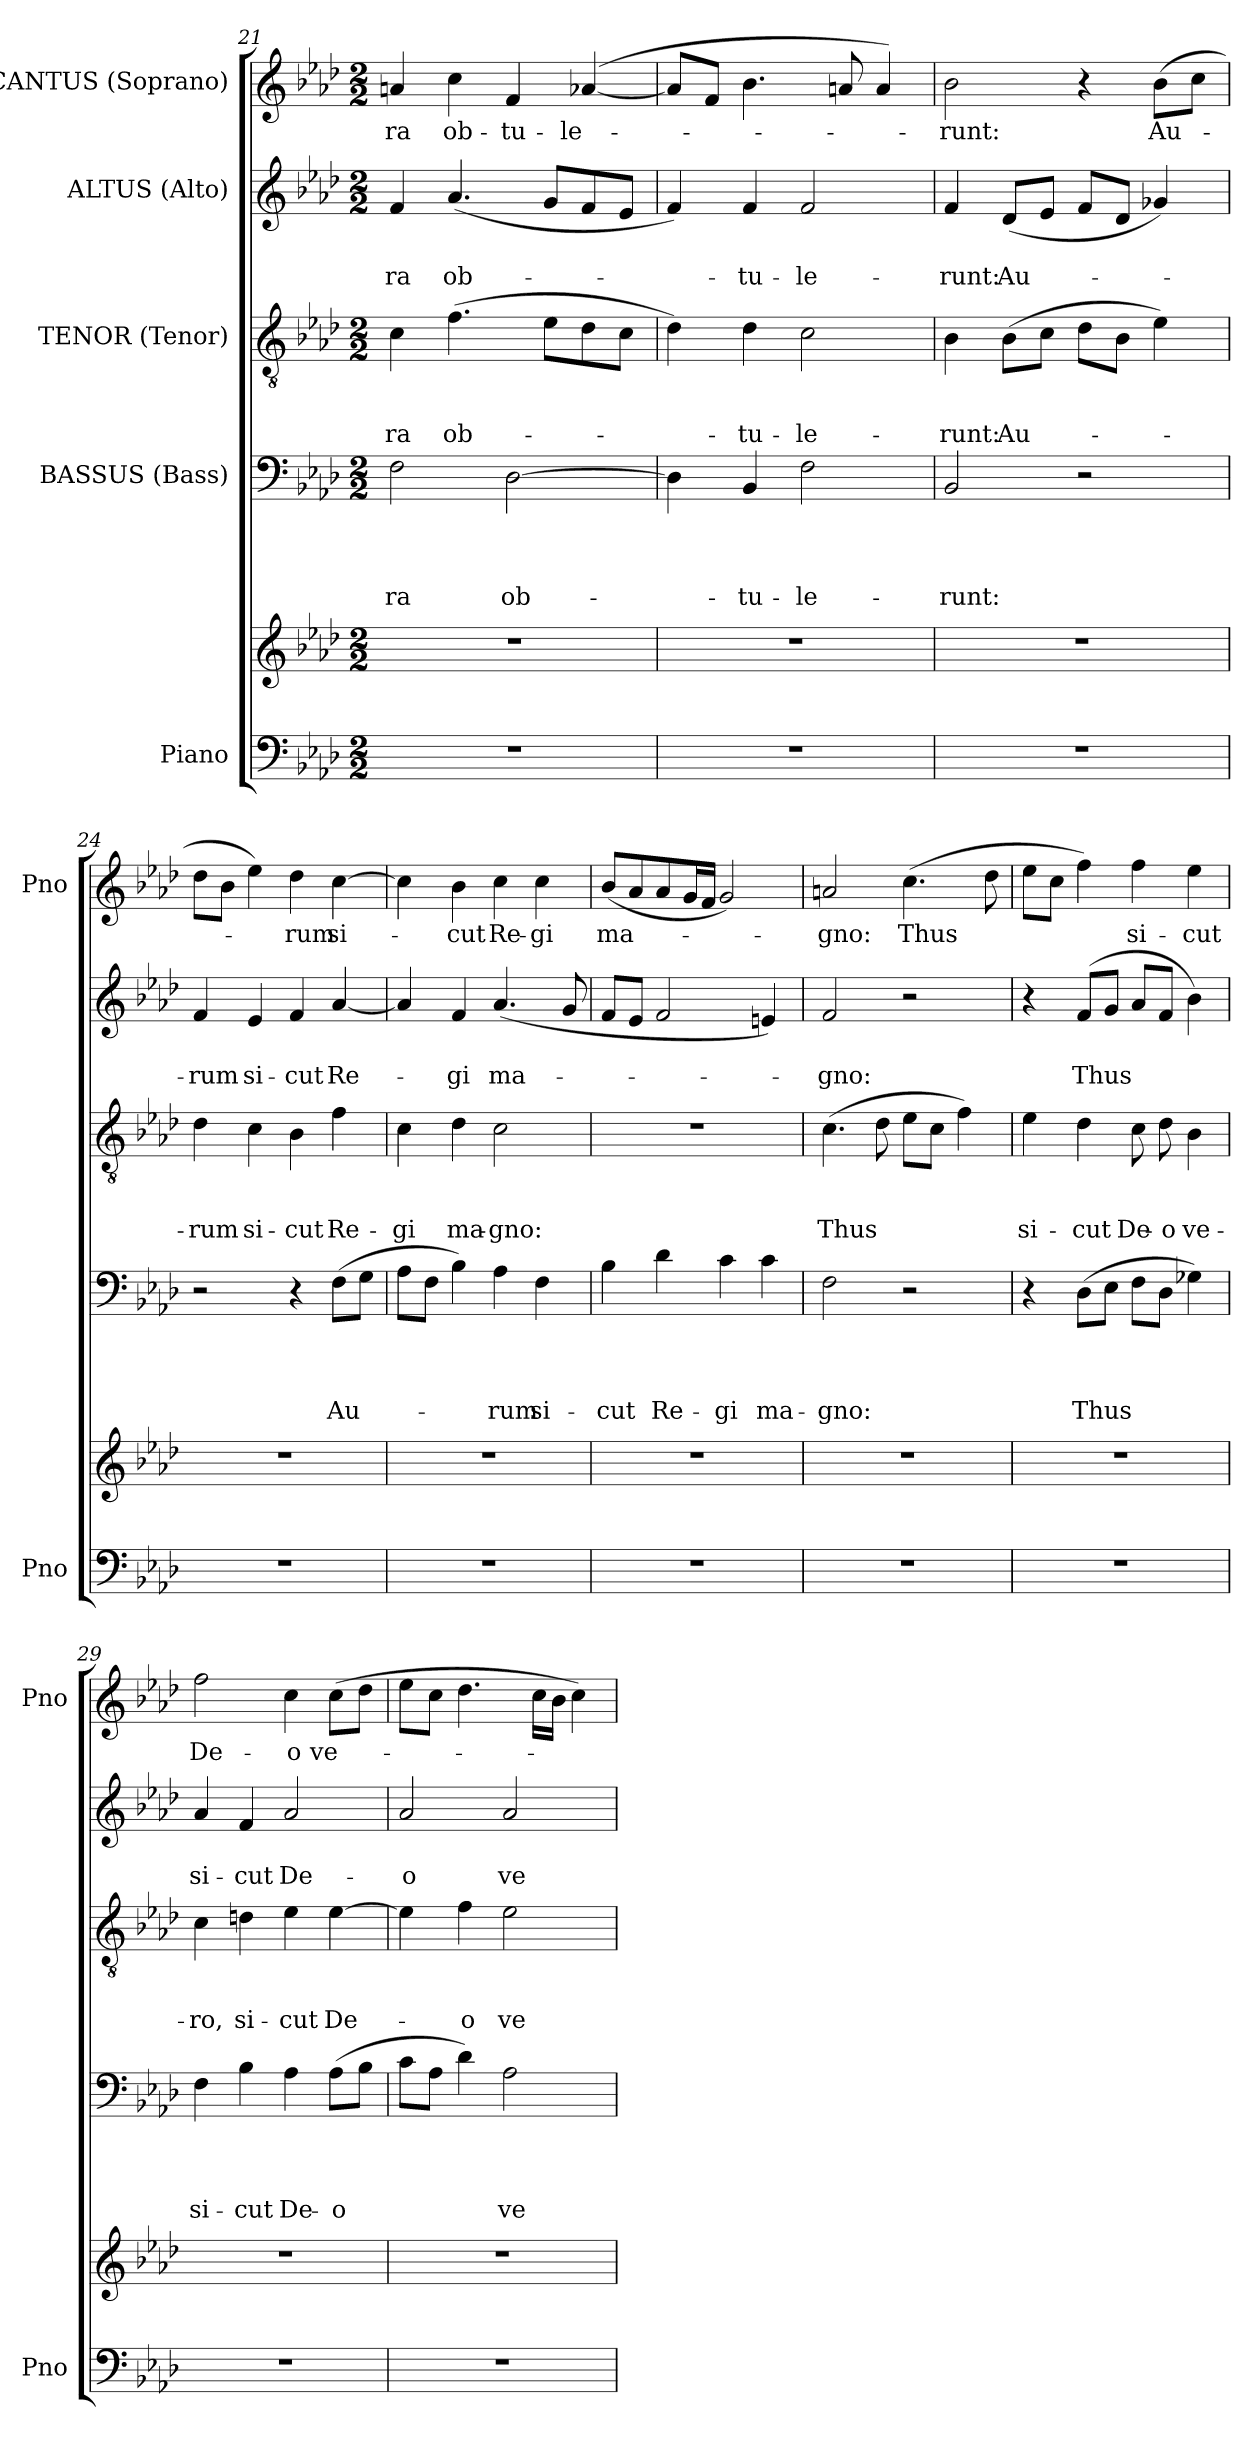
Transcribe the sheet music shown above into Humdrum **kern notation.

**kern	**kern	**kern	**text	**text	**text	**text	**kern	**text	**text	**text	**kern	**text	**text	**kern	**text
*part5	*part5	*part4	*part4	*part4	*part4	*part4	*part3	*part3	*part3	*part3	*part2	*part2	*part2	*part1	*part1
*staff6	*staff5	*staff4	*staff4	*staff4	*staff4	*staff4	*staff3	*staff3	*staff3	*staff3	*staff2	*staff2	*staff2	*staff1	*staff1
*I"Piano	*	*I"BASSUS (Bass)	*	*	*	*	*I"TENOR (Tenor)	*	*	*	*I"ALTUS (Alto)	*	*	*I"CANTUS (Soprano)	*
*I'Pno	*	*	*	*	*	*	*	*	*	*	*	*	*	*I'Pno	*
!!LO:LB:g=z
*clefF4	*clefG2	*clefF4	*	*	*	*	*clefGv2	*	*	*	*clefG2	*	*	*clefG2	*
*k[b-e-a-d-]	*k[b-e-a-d-]	*k[b-e-a-d-]	*	*	*	*	*k[b-e-a-d-]	*	*	*	*k[b-e-a-d-]	*	*	*k[b-e-a-d-]	*
*f:	*f:	*f:	*	*	*	*	*f:	*	*	*	*f:	*	*	*f:	*
*M2/2	*M2/2	*M2/2	*	*	*	*	*M2/2	*	*	*	*M2/2	*	*	*M2/2	*
=21	=21	=21	=21	=21	=21	=21	=21	=21	=21	=21	=21	=21	=21	=21	=21
1r	1r	2F\	.	.	.	-ra	4c\	.	.	-ra	4f/	.	-ra	4an/	-ra
.	.	.	.	.	.	.	(4.f\	.	.	ob-	(4.a-/	.	ob-	4cc\	ob-
.	.	[2D-\	.	.	.	ob-	.	.	.	.	.	.	.	4f/	-tu-
.	.	.	.	.	.	.	8e-\L	.	.	.	8g/L	.	.	.	.
.	.	.	.	.	.	.	8d-\	.	.	.	8f/	.	.	([4a-X/	-le-
.	.	.	.	.	.	.	8c\J	.	.	.	8e-/J	.	.	.	.
=22	=22	=22	=22	=22	=22	=22	=22	=22	=22	=22	=22	=22	=22	=22	=22
1r	1r	4D-\]	.	.	.	-­-	4d-\)	.	.	-­-	4f/)	.	-­-	8a-/L]	.
.	.	.	.	.	.	.	.	.	.	.	.	.	.	8f/J	.
.	.	4BB-/	.	.	.	-tu-	4d-\	.	.	-tu-	4f/	.	-tu-	4.b-\	.
.	.	2F\	.	.	.	-le-	2c\	.	.	-le-	2f/	.	-le-	.	.
.	.	.	.	.	.	.	.	.	.	.	.	.	.	8an/	.
.	.	.	.	.	.	.	.	.	.	.	.	.	.	4a/)	.
=23	=23	=23	=23	=23	=23	=23	=23	=23	=23	=23	=23	=23	=23	=23	=23
1r	1r	2BB-/	.	.	.	-runt:	4B-\	.	.	-runt:	4f/	.	-runt:	2b-\	-runt:
.	.	.	.	.	.	.	(8B-\L	.	.	Au-	(8d-/L	.	Au-	.	.
.	.	.	.	.	.	.	8c\J	.	.	.	8e-/J	.	.	.	.
.	.	2r	.	.	.	.	8d-\L	.	.	.	8f/L	.	.	4r	.
.	.	.	.	.	.	.	8B-\J	.	.	.	8d-/J	.	.	.	.
.	.	.	.	.	.	.	4e-\)	.	.	.	4g-X/)	.	.	(8b-\L	Au-
.	.	.	.	.	.	.	.	.	.	.	.	.	.	8cc\J	.
=24	=24	=24	=24	=24	=24	=24	=24	=24	=24	=24	=24	=24	=24	=24	=24
1r	1r	2r	.	.	.	.	4d-\	.	.	-rum	4f/	.	-rum	8dd-\L	.
.	.	.	.	.	.	.	.	.	.	.	.	.	.	8b-\J	.
.	.	.	.	.	.	.	4c\	.	.	si-	4e-/	.	si-	4ee-\)	.
.	.	4r	.	.	.	.	4B-\	.	.	-cut	4f/	.	-cut	4dd-\	-rum
.	.	(8F\L	.	.	.	Au-	4f\	.	.	Re-	[4a-/	.	Re-	[4cc\	si-
.	.	8G\J	.	.	.	.	.	.	.	.	.	.	.	.	.
=25	=25	=25	=25	=25	=25	=25	=25	=25	=25	=25	=25	=25	=25	=25	=25
1r	1r	8A-\L	.	.	.	.	4c\	.	.	-gi	4a-/]	.	.	4cc\]	.
.	.	8F\J	.	.	.	.	.	.	.	.	.	.	.	.	.
.	.	4B-\)	.	.	.	.	4d-\	.	.	ma-	4f/	.	-gi	4b-\	-cut
.	.	4A-\	.	.	.	-rum	2c\	.	.	-gno:	(4.a-/	.	ma-	4cc\	Re-
.	.	4F\	.	.	.	si-	.	.	.	.	.	.	.	4cc\	-gi
.	.	.	.	.	.	.	.	.	.	.	8g/	.	.	.	.
!!LO:LB:g=z
=26	=26	=26	=26	=26	=26	=26	=26	=26	=26	=26	=26	=26	=26	=26	=26
1r	1r	4B-\	.	.	.	-cut	1r	.	.	.	8f/L	.	.	(8b-/L	ma-
.	.	.	.	.	.	.	.	.	.	.	8e-/J	.	.	8a-/	.
.	.	4d-\	.	.	.	Re-	.	.	.	.	2f/	.	.	8a-/	.
.	.	.	.	.	.	.	.	.	.	.	.	.	.	16g/L	.
.	.	.	.	.	.	.	.	.	.	.	.	.	.	16f/JJ	.
.	.	4c\	.	.	.	-gi	.	.	.	.	.	.	.	2g/)	.
.	.	4c\	.	.	.	ma-	.	.	.	.	4en/)	.	.	.	.
=27	=27	=27	=27	=27	=27	=27	=27	=27	=27	=27	=27	=27	=27	=27	=27
1r	1r	2F\	.	.	.	-­gno:	(4.c\	.	.	Thus	2f/	.	-­gno:	2an/	-­gno:
.	.	.	.	.	.	.	8d-\	.	.	.	.	.	.	.	.
.	.	2r	.	.	.	.	8e-\L	.	.	.	2r	.	.	(4.cc\	Thus
.	.	.	.	.	.	.	8c\J	.	.	.	.	.	.	.	.
.	.	.	.	.	.	.	4f\)	.	.	.	.	.	.	.	.
.	.	.	.	.	.	.	.	.	.	.	.	.	.	8dd-\	.
=28	=28	=28	=28	=28	=28	=28	=28	=28	=28	=28	=28	=28	=28	=28	=28
1r	1r	4r	.	.	.	.	4e-\	.	.	si-	4r	.	.	8ee-\L	.
.	.	.	.	.	.	.	.	.	.	.	.	.	.	8cc\J	.
.	.	(8D-\L	.	.	.	Thus	4d-\	.	.	-cut	(8f/L	.	Thus	4ff\)	.
.	.	8E-\J	.	.	.	.	.	.	.	.	8g/J	.	.	.	.
.	.	8F\L	.	.	.	.	8c\	.	.	De-	8a-/L	.	.	4ff\	si-
.	.	8D-\J	.	.	.	.	8d-\	.	.	-o	8f/J	.	.	.	.
.	.	4G-X\)	.	.	.	.	4B-\	.	.	ve-	4b-\)	.	.	4ee-\	-cut
=29	=29	=29	=29	=29	=29	=29	=29	=29	=29	=29	=29	=29	=29	=29	=29
1r	1r	4F\	.	.	.	si-	4c\	.	.	-ro,	4a-/	.	si-	2ff\	De-
.	.	4B-\	.	.	.	-cut	4dn\	.	.	si-	4f/	.	-cut	.	.
.	.	4A-\	.	.	.	De-	4e-\	.	.	-cut	2a-/	.	De-	4cc\	-o
.	.	(8A-\L	.	.	.	-o	[4e-\	.	.	De-	.	.	.	(8cc\L	ve-
.	.	8B-\J	.	.	.	.	.	.	.	.	.	.	.	8dd-\J	.
=30	=30	=30	=30	=30	=30	=30	=30	=30	=30	=30	=30	=30	=30	=30	=30
1r	1r	8c\L	.	.	.	.	4e-\]	.	.	.	2a-/	.	-o	8ee-\L	.
.	.	8A-\J	.	.	.	.	.	.	.	.	.	.	.	8cc\J	.
.	.	4d-\)	.	.	.	.	4f\	.	.	-o	.	.	.	4.dd-\	.
.	.	2A-\	.	.	.	ve-	2e-\	.	.	ve-	2a-/	.	ve-	.	.
.	.	.	.	.	.	.	.	.	.	.	.	.	.	16cc\LL	.
.	.	.	.	.	.	.	.	.	.	.	.	.	.	16b-\JJ	.
.	.	.	.	.	.	.	.	.	.	.	.	.	.	4cc\)	.
=	=	=	=	=	=	=	=	=	=	=	=	=	=	=	=
*-	*-	*-	*-	*-	*-	*-	*-	*-	*-	*-	*-	*-	*-	*-	*-
